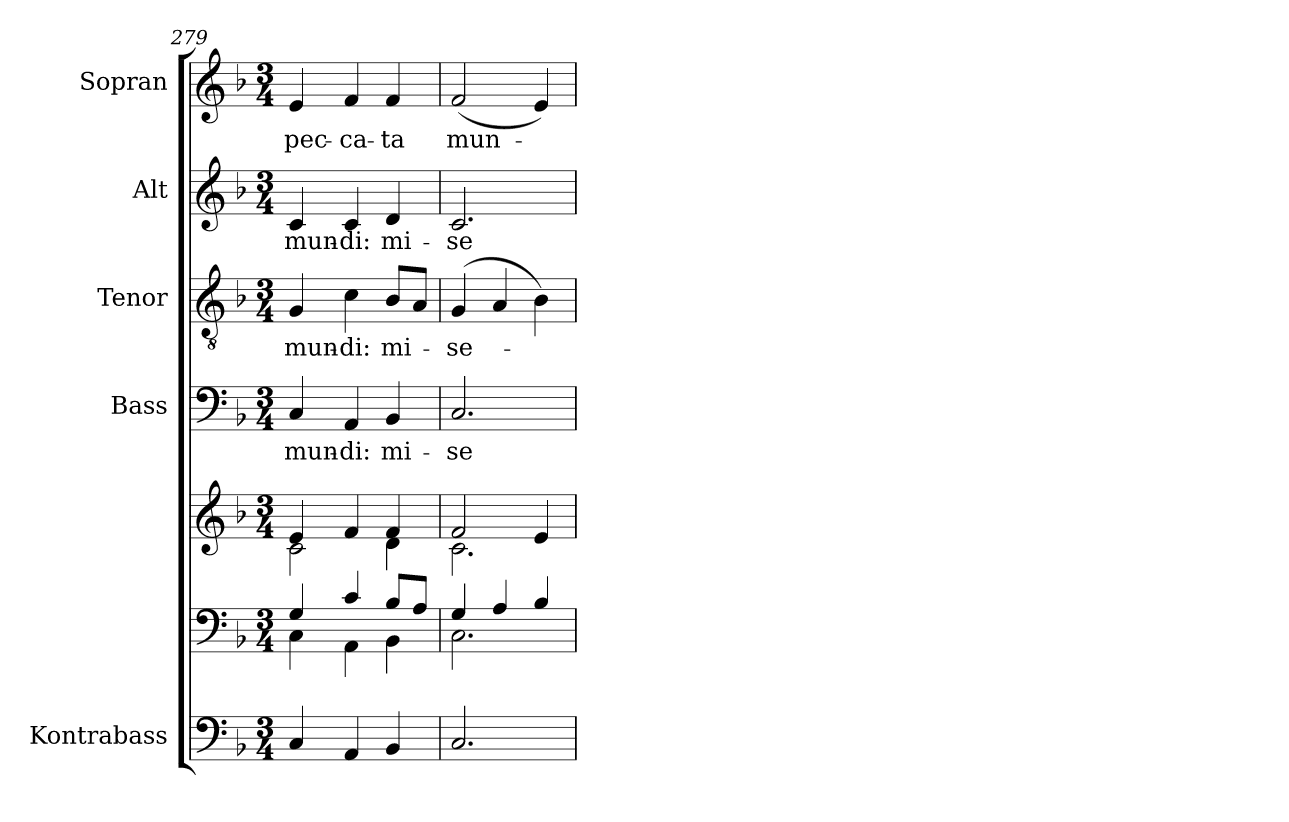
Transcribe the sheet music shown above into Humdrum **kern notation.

**kern	**kern	**kern	**kern	**text	**kern	**text	**kern	**text	**kern	**text
*part6	*part5	*part5	*part4	*part4	*part3	*part3	*part2	*part2	*part1	*part1
*staff7	*staff6	*staff5	*staff4	*staff4	*staff3	*staff3	*staff2	*staff2	*staff1	*staff1
*I"Kontrabass	*	*	*I"Bass	*	*I"Tenor	*	*I"Alt	*	*I"Sopran	*
*I'Kb.	*	*	*I'B.	*	*I'T.	*	*I'A.	*	*I'S.	*
*clefF4	*clefF4	*clefG2	*clefF4	*	*clefGv2	*	*clefG2	*	*clefG2	*
*ITrd7c12	*	*	*	*	*	*	*	*	*	*
*k[b-]	*k[b-]	*k[b-]	*k[b-]	*	*k[b-]	*	*k[b-]	*	*k[b-]	*
*F:	*F:	*F:	*F:	*	*F:	*	*F:	*	*F:	*
*M3/4	*M3/4	*M3/4	*M3/4	*	*M3/4	*	*M3/4	*	*M3/4	*
=279	=279	=279	=279	=279	=279	=279	=279	=279	=279	=279
*	*^	*^	*	*	*	*	*	*	*	*
!	!	!	!	!	!	!LO:LY:b	!	!LO:LY:b	!	!LO:LY:b	!	!LO:LY:b
4CC/	4G/	4C\	4e/	2c\	4C/	mun-	4G/	mun-	4c/	mun-	4e/	pec-
!	!	!	!	!	!	!LO:LY:b	!	!LO:LY:b	!	!LO:LY:b	!	!LO:LY:b
4AAA/	4c/	4AA\	4f/	.	4AA/	-di:	4c\	-di:	4c/	-di:	4f/	-ca-
!	!	!	!	!	!	!LO:LY:b	!	!LO:LY:b	!	!LO:LY:b	!	!LO:LY:b
4BBB-/	8B-/L	4BB-\	4f/	4d\	4BB-/	mi-	8B-/L	mi-	4d/	mi-	4f/	-ta
.	8A/J	.	.	.	.	.	8A/J	.	.	.	.	.
=280	=280	=280	=280	=280	=280	=280	=280	=280	=280	=280	=280	=280
!	!	!	!	!	!	!LO:LY:b	!	!LO:LY:b	!	!LO:LY:b	!	!LO:LY:b
2.CC/	4G/	2.C\	2f/	2.c\	2.C/	-se-	(4G/	-se-	2.c/	-se-	(<2f/	mun-
.	4A/	.	.	.	.	.	4A/	.	.	.	.	.
.	4B-/	.	4e/	.	.	.	4B-\)	.	.	.	4e/)	.
*	*v	*v	*	*	*	*	*	*	*	*	*	*
*	*	*v	*v	*	*	*	*	*	*	*	*
=	=	=	=	=	=	=	=	=	=	=
*-	*-	*-	*-	*-	*-	*-	*-	*-	*-	*-
